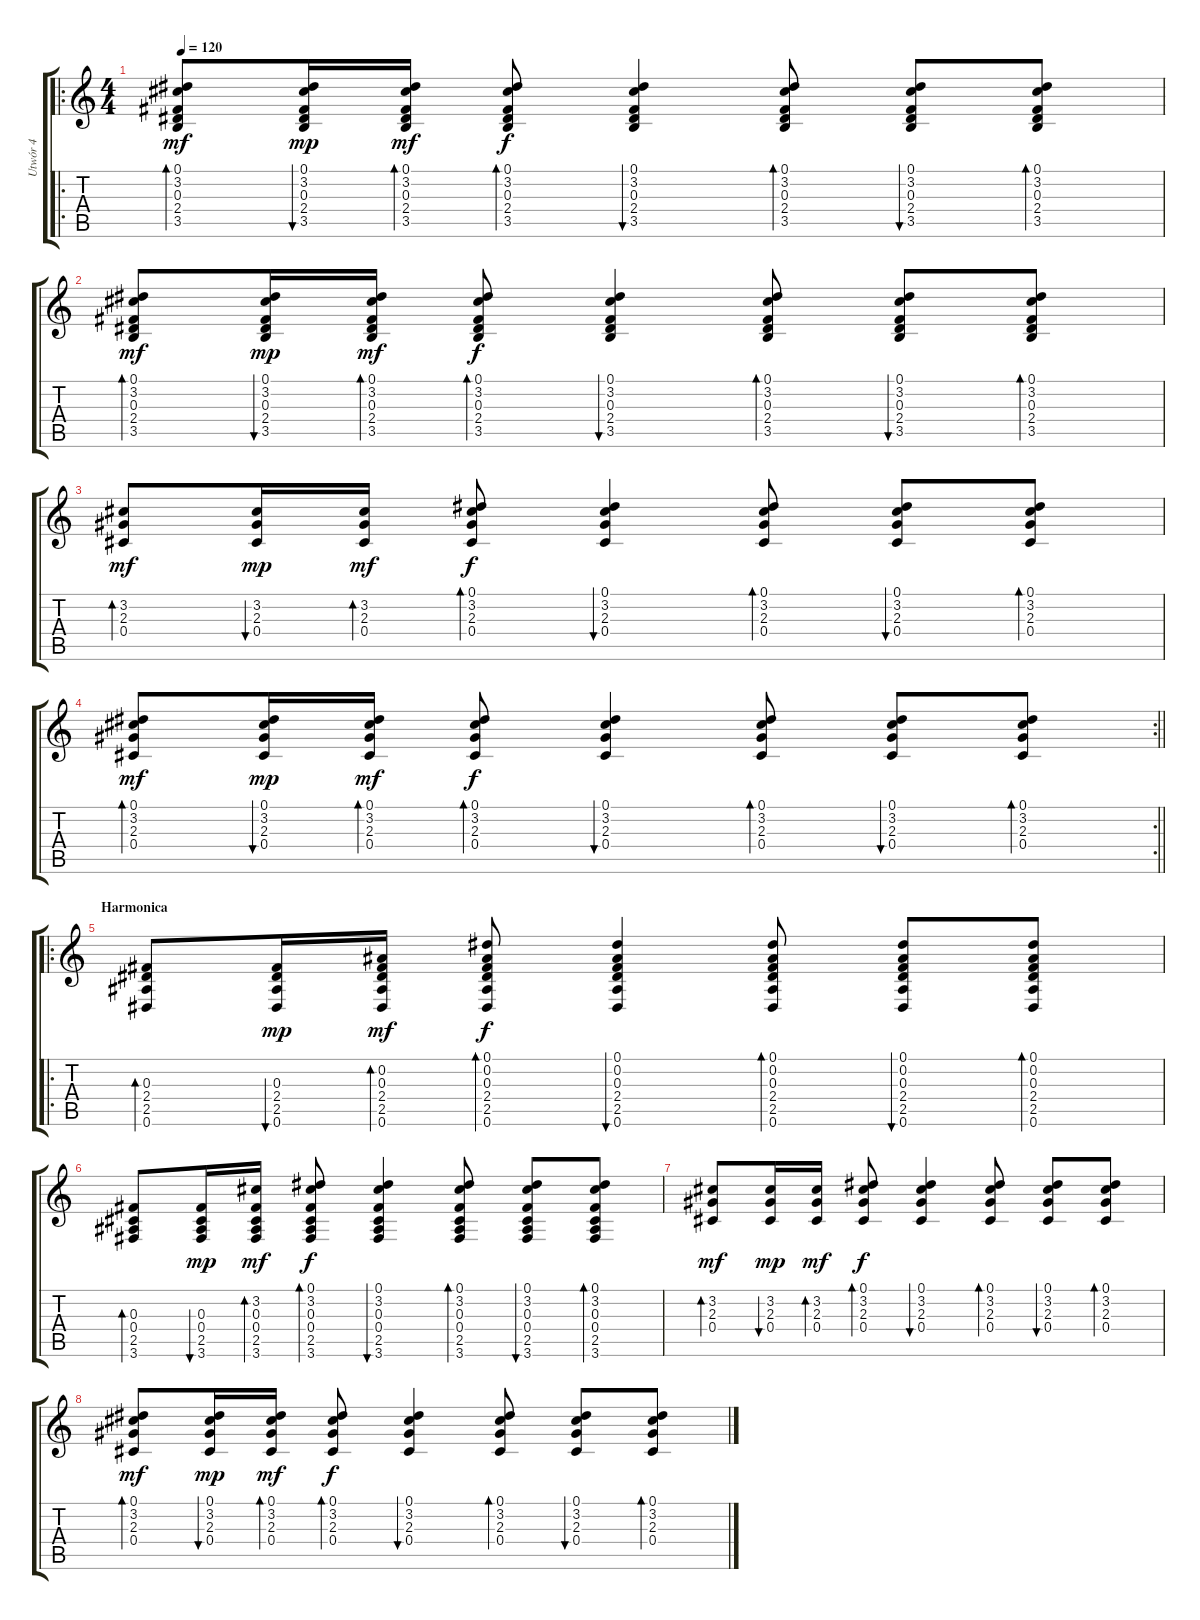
\track ("Utwór 4" "Utwór 4") {instrument acousticguitarsteel}
\staff {score tabs}
\tuning (Eb4 Bb3 Gb3 Db3 Ab2 Eb2) {hide}
\ro
\ts (4 4)
\tempo 120
\clef g2
\ks c
(0.1 3.2 0.3 2.4 3.5).8{bd 120 dy mf} (0.1 3.2 0.3 2.4 3.5).16{bu 60 dy mp} (0.1 3.2 0.3 2.4 3.5).16{bd 60 dy mf} (0.1 3.2 0.3 2.4 3.5).8{bd 60 dy f} (0.1 3.2 0.3 2.4 3.5).4{bu 60} (0.1 3.2 0.3 2.4 3.5).8{bd 60} (0.1 3.2 0.3 2.4 3.5).8{bu 60} (0.1 3.2 0.3 2.4 3.5).8{bd 60} |
(0.1 3.2 0.3 2.4 3.5).8{bd 120 dy mf} (0.1 3.2 0.3 2.4 3.5).16{bu 60 dy mp} (0.1 3.2 0.3 2.4 3.5).16{bd 60 dy mf} (0.1 3.2 0.3 2.4 3.5).8{bd 60 dy f} (0.1 3.2 0.3 2.4 3.5).4{bu 60} (0.1 3.2 0.3 2.4 3.5).8{bd 60} (0.1 3.2 0.3 2.4 3.5).8{bu 60} (0.1 3.2 0.3 2.4 3.5).8{bd 60} |
(3.2 2.3 0.4).8{bd 120 dy mf} (3.2 2.3 0.4).16{bu 60 dy mp} (3.2 2.3 0.4).16{bd 60 dy mf} (0.1 3.2 2.3 0.4).8{bd 60 dy f} (0.1 3.2 2.3 0.4).4{bu 60} (0.1 3.2 2.3 0.4).8{bd 60} (0.1 3.2 2.3 0.4).8{bu 60} (0.1 3.2 2.3 0.4).8{bd 60} |
\rc 2
\barLineRight lightlight
(0.1 3.2 2.3 0.4).8{bd 120 dy mf} (0.1 3.2 2.3 0.4).16{bu 60 dy mp} (0.1 3.2 2.3 0.4).16{bd 60 dy mf} (0.1 3.2 2.3 0.4).8{bd 60 dy f} (0.1 3.2 2.3 0.4).4{bu 60} (0.1 3.2 2.3 0.4).8{bd 60} (0.1 3.2 2.3 0.4).8{bu 60} (0.1 3.2 2.3 0.4).8{bd 60} |
\ro
\section ("" "Harmonica")
(0.3 2.4 2.5 0.6).8{bd 120} (0.3 2.4 2.5 0.6).16{bu 60 dy mp} (0.2 0.3 2.4 2.5 0.6).16{bd 60 dy mf} (0.1 0.2 0.3 2.4 2.5 0.6).8{bd 60 dy f} (0.1 0.2 0.3 2.4 2.5 0.6).4{bu 60} (0.1 0.2 0.3 2.4 2.5 0.6).8{bd 60} (0.1 0.2 0.3 2.4 2.5 0.6).8{bu 60} (0.1 0.2 0.3 2.4 2.5 0.6).8{bd 60} |
(0.3 0.4 2.5 3.6).8{bd 120} (0.3 0.4 2.5 3.6).16{bu 60 dy mp} (3.2 0.3 0.4 2.5 3.6).16{bd 60 dy mf} (0.1 3.2 0.3 0.4 2.5 3.6).8{bd 60 dy f} (0.1 3.2 0.3 0.4 2.5 3.6).4{bu 60} (0.1 3.2 0.3 0.4 2.5 3.6).8{bd 60} (0.1 3.2 0.3 0.4 2.5 3.6).8{bu 60} (0.1 3.2 0.3 0.4 2.5 3.6).8{bd 60} |
(3.2 2.3 0.4).8{bd 120 dy mf} (3.2 2.3 0.4).16{bu 60 dy mp} (3.2 2.3 0.4).16{bd 60 dy mf} (0.1 3.2 2.3 0.4).8{bd 60 dy f} (0.1 3.2 2.3 0.4).4{bu 60} (0.1 3.2 2.3 0.4).8{bd 60} (0.1 3.2 2.3 0.4).8{bu 60} (0.1 3.2 2.3 0.4).8{bd 60} |
(0.1 3.2 2.3 0.4).8{bd 120 dy mf} (0.1 3.2 2.3 0.4).16{bu 60 dy mp} (0.1 3.2 2.3 0.4).16{bd 60 dy mf} (0.1 3.2 2.3 0.4).8{bd 60 dy f} (0.1 3.2 2.3 0.4).4{bu 60} (0.1 3.2 2.3 0.4).8{bd 60} (0.1 3.2 2.3 0.4).8{bu 60} (0.1 3.2 2.3 0.4).8{bd 60}
